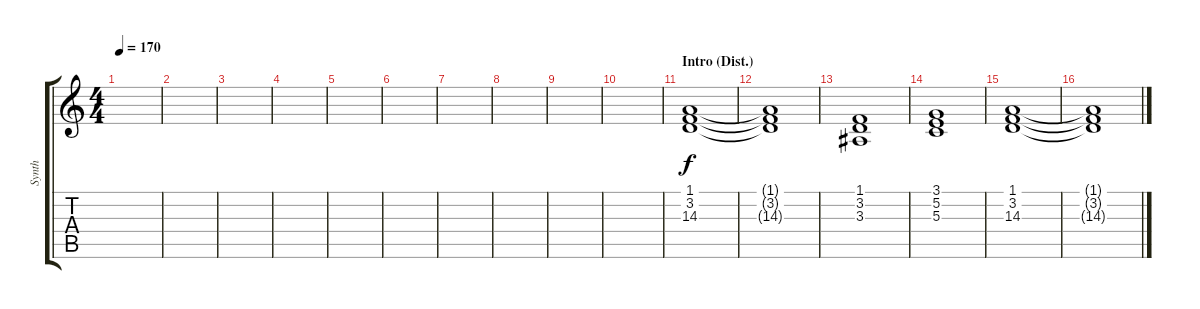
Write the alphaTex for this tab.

\track ("Synth" "Synth") {instrument stringensemble1}
\staff {score tabs}
\tuning (E4 B3 G3 D3 A2 E2) {hide}
\ts (4 4)
\tempo 170
\clef g2
\ks c
|
|
|
|
|
|
|
|
|
|
\section ("" "Intro (Dist.)")
(1.1 3.2 14.3).1 |
(1.1{t} 3.2{t} 14.3{t}).1 |
(1.1 3.2 3.3).1 |
(3.1 5.2 5.3).1 |
(1.1 3.2 14.3).1 |
(1.1{t} 3.2{t} 14.3{t}).1
